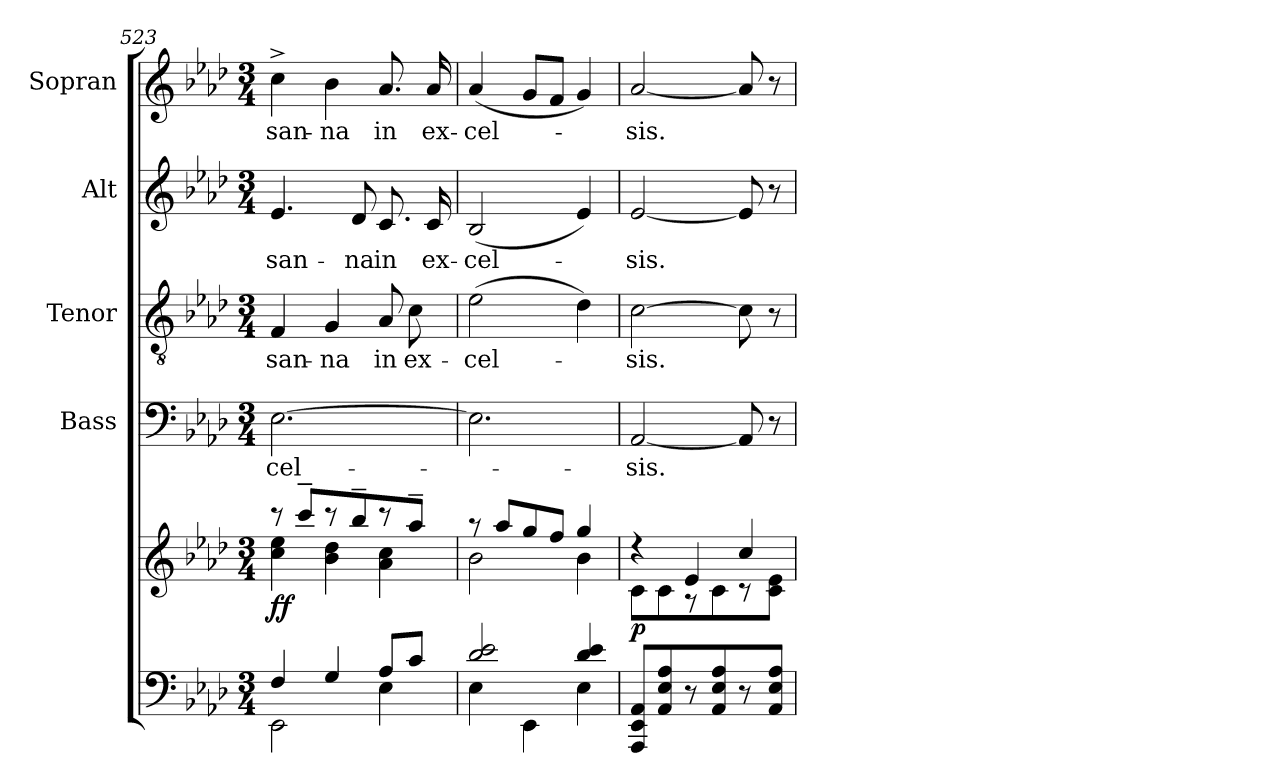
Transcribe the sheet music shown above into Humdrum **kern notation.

**kern	**kern	**dynam	**kern	**text	**kern	**text	**kern	**text	**kern	**text
*part5	*part5	*part5	*part4	*part4	*part3	*part3	*part2	*part2	*part1	*part1
*staff6	*staff5	*staff5/6	*staff4	*staff4	*staff3	*staff3	*staff2	*staff2	*staff1	*staff1
*	*	*	*I"Bass	*	*I"Tenor	*	*I"Alt	*	*I"Sopran	*
*	*	*	*I'B.	*	*I'T.	*	*I'A.	*	*I'S.	*
*clefF4	*clefG2	*	*clefF4	*	*clefGv2	*	*clefG2	*	*clefG2	*
*k[b-e-a-d-]	*k[b-e-a-d-]	*	*k[b-e-a-d-]	*	*k[b-e-a-d-]	*	*k[b-e-a-d-]	*	*k[b-e-a-d-]	*
*A-:	*A-:	*	*A-:	*	*A-:	*	*A-:	*	*A-:	*
*M3/4	*M3/4	*	*M3/4	*	*M3/4	*	*M3/4	*	*M3/4	*
=523	=523	=523	=523	=523	=523	=523	=523	=523	=523	=523
*^	*^	*	*	*	*	*	*	*	*	*
!	!	!	!	!LO:DY:b	!	!LO:LY:b	!	!LO:LY:b	!	!LO:LY:b	!	!LO:LY:b
4F/	2EE-\	8rbb	4cc\ 4ee-\	ff	[2.E-\	-cel-	4F/	-san-	4.e-/	-san-	4cc^>\	-san-
.	.	8ccc~>/L	.	.	.	.	.	.	.	.	.	.
!	!	!	!	!	!	!	!	!LO:LY:b	!	!	!	!LO:LY:b
4G/	.	8rbb	4b-\ 4dd-\	.	.	.	4G/	-na	.	.	4b-\	-na
!	!	!	!	!	!	!	!	!	!	!LO:LY:b	!	!
.	.	8bb-~>/	.	.	.	.	.	.	8d-/	-na	.	.
!	!	!	!	!	!	!	!	!LO:LY:b	!	!LO:LY:b	!	!LO:LY:b
8A-/L	4E-\	8r	4a-\ 4cc\	.	.	.	8A-/	in	8.c/	in	8.a-/	in
!	!	!	!	!	!	!	!	!LO:LY:b	!	!	!	!
8c/J	.	8aa-~>/J	.	.	.	.	8c\	ex-	.	.	.	.
!	!	!	!	!	!	!	!	!	!	!LO:LY:b	!	!LO:LY:b
.	.	.	.	.	.	.	.	.	16c/	ex-	16a-/	ex-
!!LO:LB:g=z
=524	=524	=524	=524	=524	=524	=524	=524	=524	=524	=524	=524	=524
!	!	!	!	!	!	!	!	!LO:LY:b	!	!LO:LY:b	!	!LO:LY:b
2d-/ 2e-/	4E-\	8raa	2b-\	.	2.E-\]	.	(>2e-\	-cel-	(<2B-/	-cel-	(<4a-/	-cel-
.	.	8aa-/L	.	.	.	.	.	.	.	.	.	.
.	4EE-\	8gg/	.	.	.	.	.	.	.	.	8g/L	.
.	.	8ff/J	.	.	.	.	.	.	.	.	8f/J	.
4d-/ 4e-/	4E-\	4gg/	4b-\	.	.	.	4d-\)	.	4e-/)	.	4g/)	.
=525	=525	=525	=525	=525	=525	=525	=525	=525	=525	=525	=525	=525
!	!	!	!	!LO:DY:b	!	!LO:LY:b	!	!LO:LY:b	!	!LO:LY:b	!	!LO:LY:b
*v	*v	*	*	*	*	*	*	*	*	*	*	*
8AAA-/ 8EE-/ 8AA-/L	4r	8c\L	p	[2AA-/	-sis.	[2c\	-sis.	[2e-/	-sis.	[2a-/	-sis.
8AA-/ 8E-/ 8A-/	.	8c\	.	.	.	.	.	.	.	.	.
8r	4e-/	8rA	.	.	.	.	.	.	.	.	.
8AA-/ 8E-/ 8A-/	.	8c\	.	.	.	.	.	.	.	.	.
8r	4cc/	8rB	.	8AA-/]	.	8c\]	.	8e-/]	.	8a-/]	.
8AA-/ 8E-/ 8A-/J	.	8c\ 8e-\J	.	8r	.	8r	.	8r	.	8r	.
*	*v	*v	*	*	*	*	*	*	*	*	*
=	=	=	=	=	=	=	=	=	=	=
*-	*-	*-	*-	*-	*-	*-	*-	*-	*-	*-
